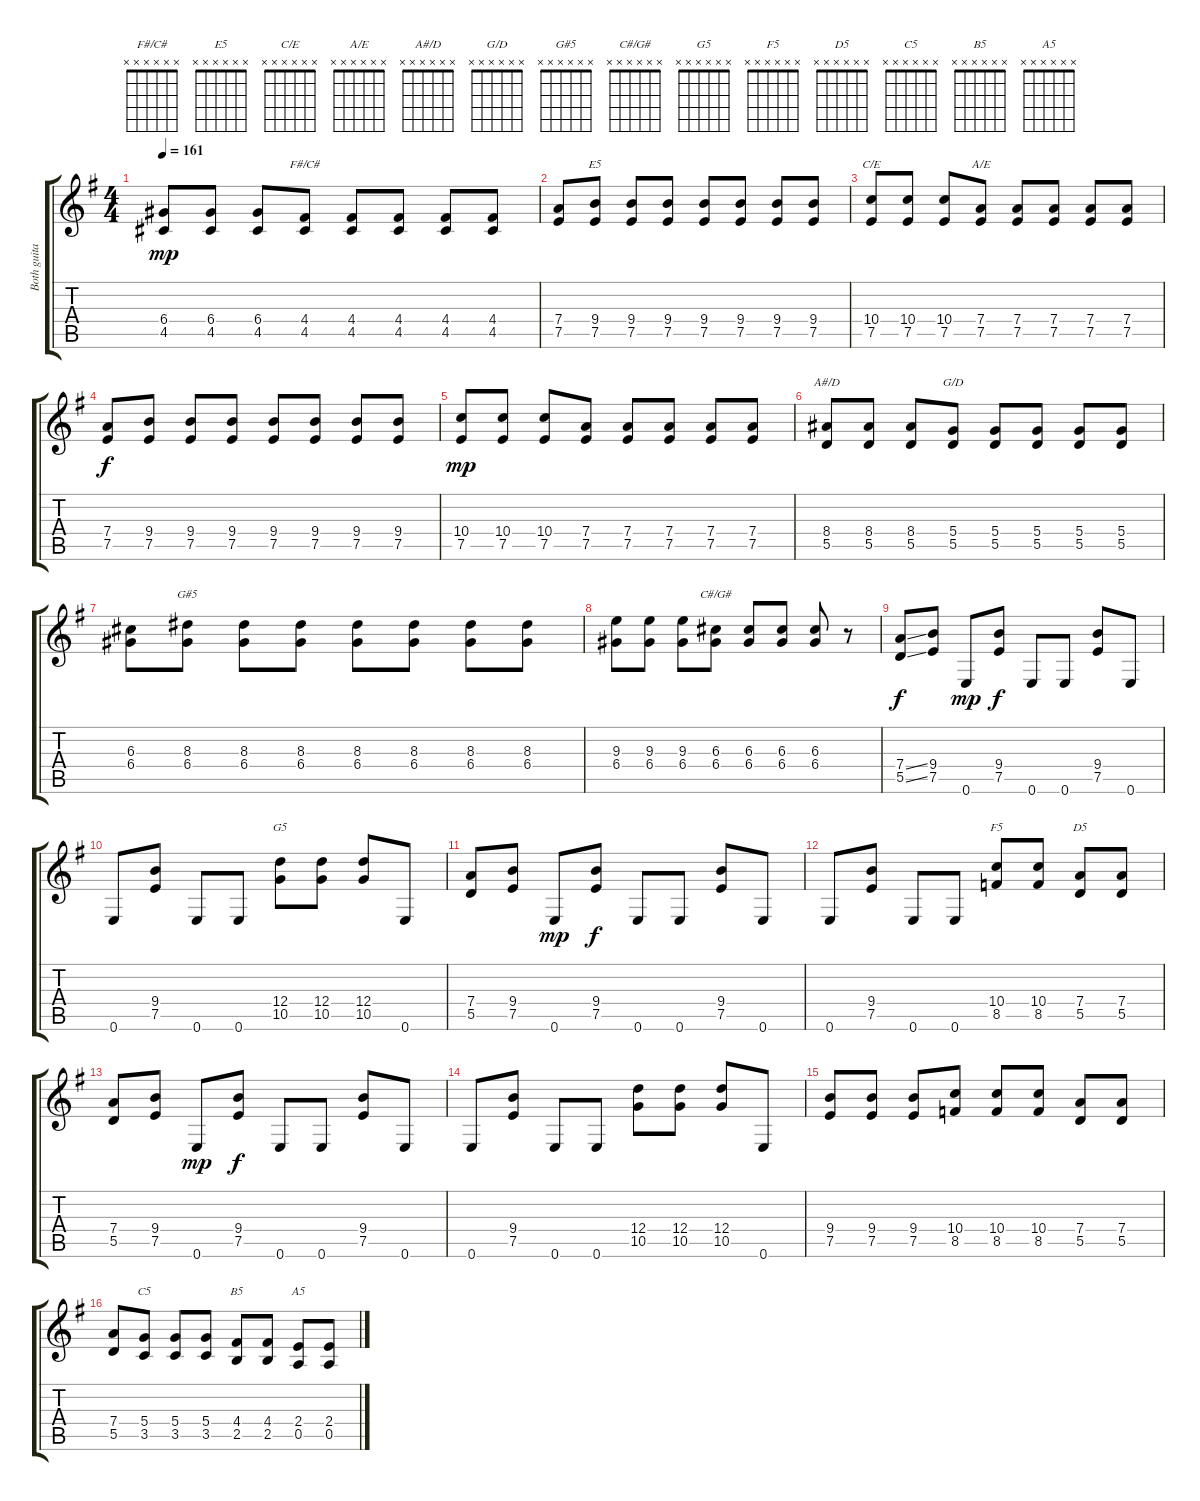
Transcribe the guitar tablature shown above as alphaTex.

\track ("Both guitars" "Both guita") {instrument overdrivenguitar}
\staff {score tabs}
\tuning (E4 B3 G3 D3 A2 E2) {hide}
\chord ("F#/C#" x x x x x x) {firstfret 0}
\chord ("E5" x x x x x x) {firstfret 0}
\chord ("C/E" x x x x x x) {firstfret 0}
\chord ("A/E" x x x x x x) {firstfret 0}
\chord ("A#/D" x x x x x x) {firstfret 0}
\chord ("G/D" x x x x x x) {firstfret 0}
\chord ("G#5" x x x x x x) {firstfret 0}
\chord ("C#/G#" x x x x x x) {firstfret 0}
\chord ("G5" x x x x x x) {firstfret 0}
\chord ("F5" x x x x x x) {firstfret 0}
\chord ("D5" x x x x x x) {firstfret 0}
\chord ("C5" x x x x x x) {firstfret 0}
\chord ("B5" x x x x x x) {firstfret 0}
\chord ("A5" x x x x x x) {firstfret 0}
\ts (4 4)
\tempo 161
\clef g2
\ks g
(6.4 4.5).8{dy mp} (6.4 4.5).8 (6.4 4.5).8 (4.4 4.5).8{ch "F#/C#"} (4.4 4.5).8 (4.4 4.5).8 (4.4 4.5).8 (4.4 4.5).8 |
(7.4 7.5).8 (9.4 7.5).8{ch "E5"} (9.4 7.5).8 (9.4 7.5).8 (9.4 7.5).8 (9.4 7.5).8 (9.4 7.5).8 (9.4 7.5).8 |
(10.4 7.5).8{ch "C/E"} (10.4 7.5).8 (10.4 7.5).8 (7.4 7.5).8{ch "A/E"} (7.4 7.5).8 (7.4 7.5).8 (7.4 7.5).8 (7.4 7.5).8 |
(7.4 7.5).8{dy f} (9.4 7.5).8 (9.4 7.5).8 (9.4 7.5).8 (9.4 7.5).8 (9.4 7.5).8 (9.4 7.5).8 (9.4 7.5).8 |
(10.4 7.5).8{dy mp} (10.4 7.5).8 (10.4 7.5).8 (7.4 7.5).8 (7.4 7.5).8 (7.4 7.5).8 (7.4 7.5).8 (7.4 7.5).8 |
(8.4 5.5).8{ch "A#/D"} (8.4 5.5).8 (8.4 5.5).8 (5.4 5.5).8{ch "G/D"} (5.4 5.5).8 (5.4 5.5).8 (5.4 5.5).8 (5.4 5.5).8 |
(6.3 6.4).8 (8.3 6.4).8{ch "G#5"} (8.3 6.4).8 (8.3 6.4).8 (8.3 6.4).8 (8.3 6.4).8 (8.3 6.4).8 (8.3 6.4).8 |
(9.3 6.4).8 (9.3 6.4).8 (9.3 6.4).8 (6.3 6.4).8{ch "C#/G#"} (6.3 6.4).8 (6.3 6.4).8 (6.3 6.4).8 r.8 |
(7.4{ss} 5.5{ss}).8{dy f} (9.4 7.5).8 0.6.8{dy mp} (9.4 7.5).8{dy f} 0.6.8 0.6.8 (9.4 7.5).8 0.6.8 |
0.6.8 (9.4 7.5).8 0.6.8 0.6.8 (12.4 10.5).8{ch "G5"} (12.4 10.5).8 (12.4 10.5).8 0.6.8 |
(7.4 5.5).8 (9.4 7.5).8 0.6.8{dy mp} (9.4 7.5).8{dy f} 0.6.8 0.6.8 (9.4 7.5).8 0.6.8 |
0.6.8 (9.4 7.5).8 0.6.8 0.6.8 (10.4 8.5).8{ch "F5"} (10.4 8.5).8 (7.4 5.5).8{ch "D5"} (7.4 5.5).8 |
(7.4 5.5).8 (9.4 7.5).8 0.6.8{dy mp} (9.4 7.5).8{dy f} 0.6.8 0.6.8 (9.4 7.5).8 0.6.8 |
0.6.8 (9.4 7.5).8 0.6.8 0.6.8 (12.4 10.5).8 (12.4 10.5).8 (12.4 10.5).8 0.6.8 |
(9.4 7.5).8 (9.4 7.5).8 (9.4 7.5).8 (10.4 8.5).8 (10.4 8.5).8 (10.4 8.5).8 (7.4 5.5).8 (7.4 5.5).8 |
(7.4 5.5).8 (5.4 3.5).8{ch "C5"} (5.4 3.5).8 (5.4 3.5).8 (4.4 2.5).8{ch "B5"} (4.4 2.5).8 (2.4 0.5).8{ch "A5"} (2.4 0.5).8
